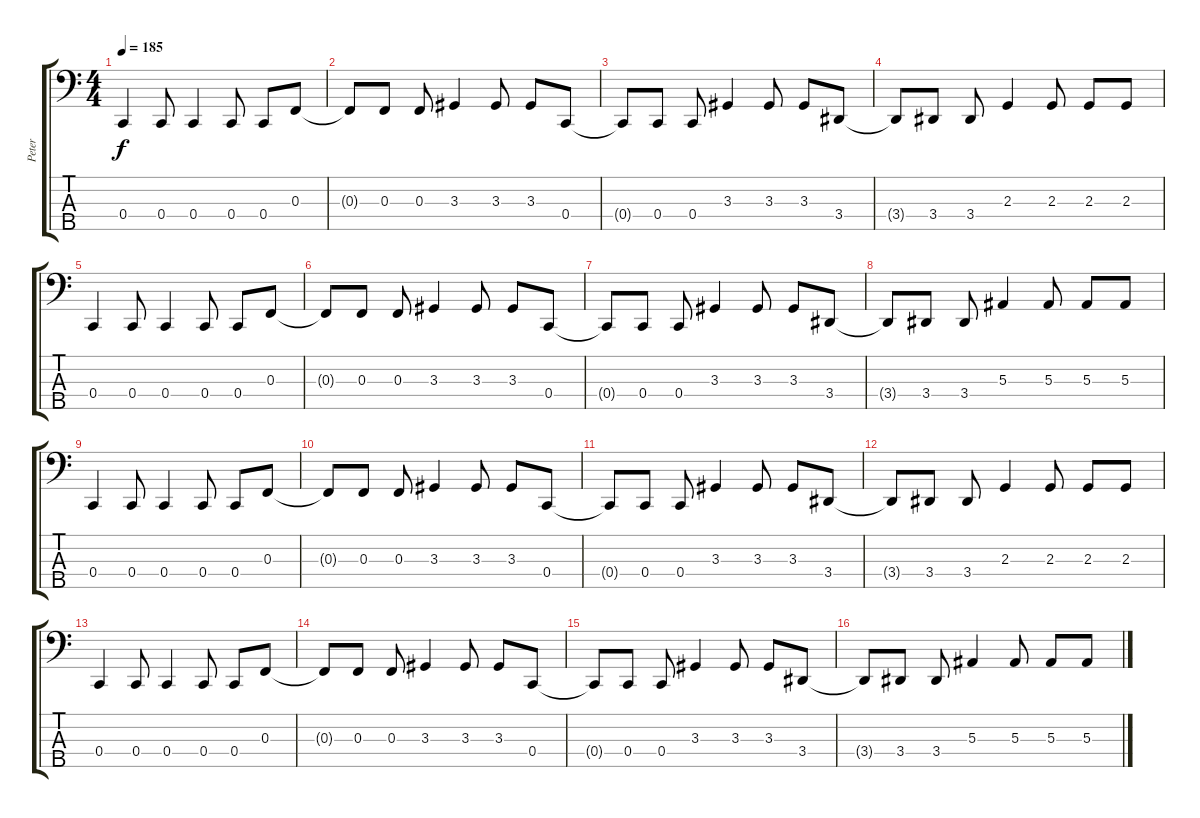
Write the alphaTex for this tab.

\track ("Peter" "Peter") {instrument electricbassfinger}
\staff {score tabs}
\tuning (Eb2 Bb1 F1 C1 G0) {hide}
\ts (4 4)
\tempo 185
\clef f4
\ks c
0.4.4{dy f} 0.4.8 0.4.4 0.4.8 0.4.8 0.3.8 |
0.3{t}.8 0.3.8 0.3.8 3.3.4 3.3.8 3.3.8 0.4.8 |
0.4{t}.8 0.4.8 0.4.8 3.3.4 3.3.8 3.3.8 3.4.8 |
3.4{t}.8 3.4.8 3.4.8 2.3.4 2.3.8 2.3.8 2.3.8 |
0.4.4 0.4.8 0.4.4 0.4.8 0.4.8 0.3.8 |
0.3{t}.8 0.3.8 0.3.8 3.3.4 3.3.8 3.3.8 0.4.8 |
0.4{t}.8 0.4.8 0.4.8 3.3.4 3.3.8 3.3.8 3.4.8 |
3.4{t}.8 3.4.8 3.4.8 5.3.4 5.3.8 5.3.8 5.3.8 |
0.4.4 0.4.8 0.4.4 0.4.8 0.4.8 0.3.8 |
0.3{t}.8 0.3.8 0.3.8 3.3.4 3.3.8 3.3.8 0.4.8 |
0.4{t}.8 0.4.8 0.4.8 3.3.4 3.3.8 3.3.8 3.4.8 |
3.4{t}.8 3.4.8 3.4.8 2.3.4 2.3.8 2.3.8 2.3.8 |
0.4.4 0.4.8 0.4.4 0.4.8 0.4.8 0.3.8 |
0.3{t}.8 0.3.8 0.3.8 3.3.4 3.3.8 3.3.8 0.4.8 |
0.4{t}.8 0.4.8 0.4.8 3.3.4 3.3.8 3.3.8 3.4.8 |
3.4{t}.8 3.4.8 3.4.8 5.3.4 5.3.8 5.3.8 5.3.8
